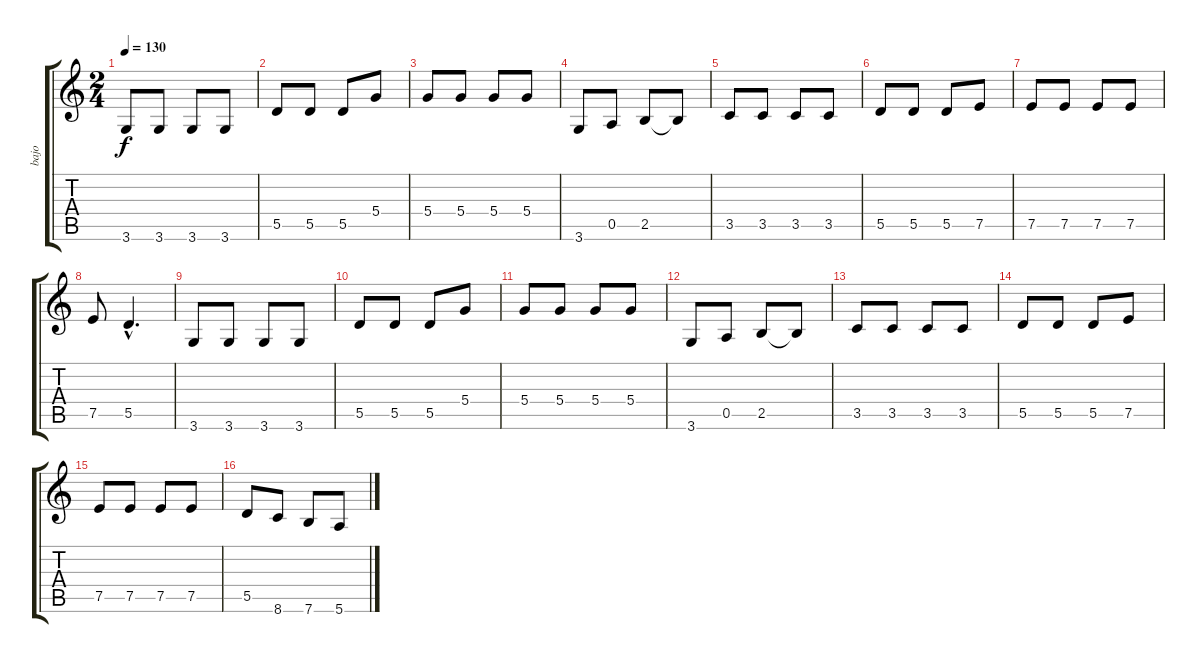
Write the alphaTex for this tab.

\track ("bajo" "bajo") {instrument electricbassfinger}
\staff {score tabs}
\tuning (E4 B3 G3 D3 A2 E2) {hide}
\ts (2 4)
\tempo 130
\clef g2
\ks c
3.6.8{dy f} 3.6.8 3.6.8 3.6.8 |
5.5.8 5.5.8 5.5.8 5.4.8 |
5.4.8 5.4.8 5.4.8 5.4.8 |
3.6.8 0.5.8 2.5.8 2.5{t}.8 |
3.5.8 3.5.8 3.5.8 3.5.8 |
5.5.8 5.5.8 5.5.8 7.5.8 |
7.5.8 7.5.8 7.5.8 7.5.8 |
7.5.8 5.5{hac}.4{d} |
3.6.8 3.6.8 3.6.8 3.6.8 |
5.5.8 5.5.8 5.5.8 5.4.8 |
5.4.8 5.4.8 5.4.8 5.4.8 |
3.6.8 0.5.8 2.5.8 2.5{t}.8 |
3.5.8 3.5.8 3.5.8 3.5.8 |
5.5.8 5.5.8 5.5.8 7.5.8 |
7.5.8 7.5.8 7.5.8 7.5.8 |
5.5.8 8.6.8 7.6.8 5.6.8
